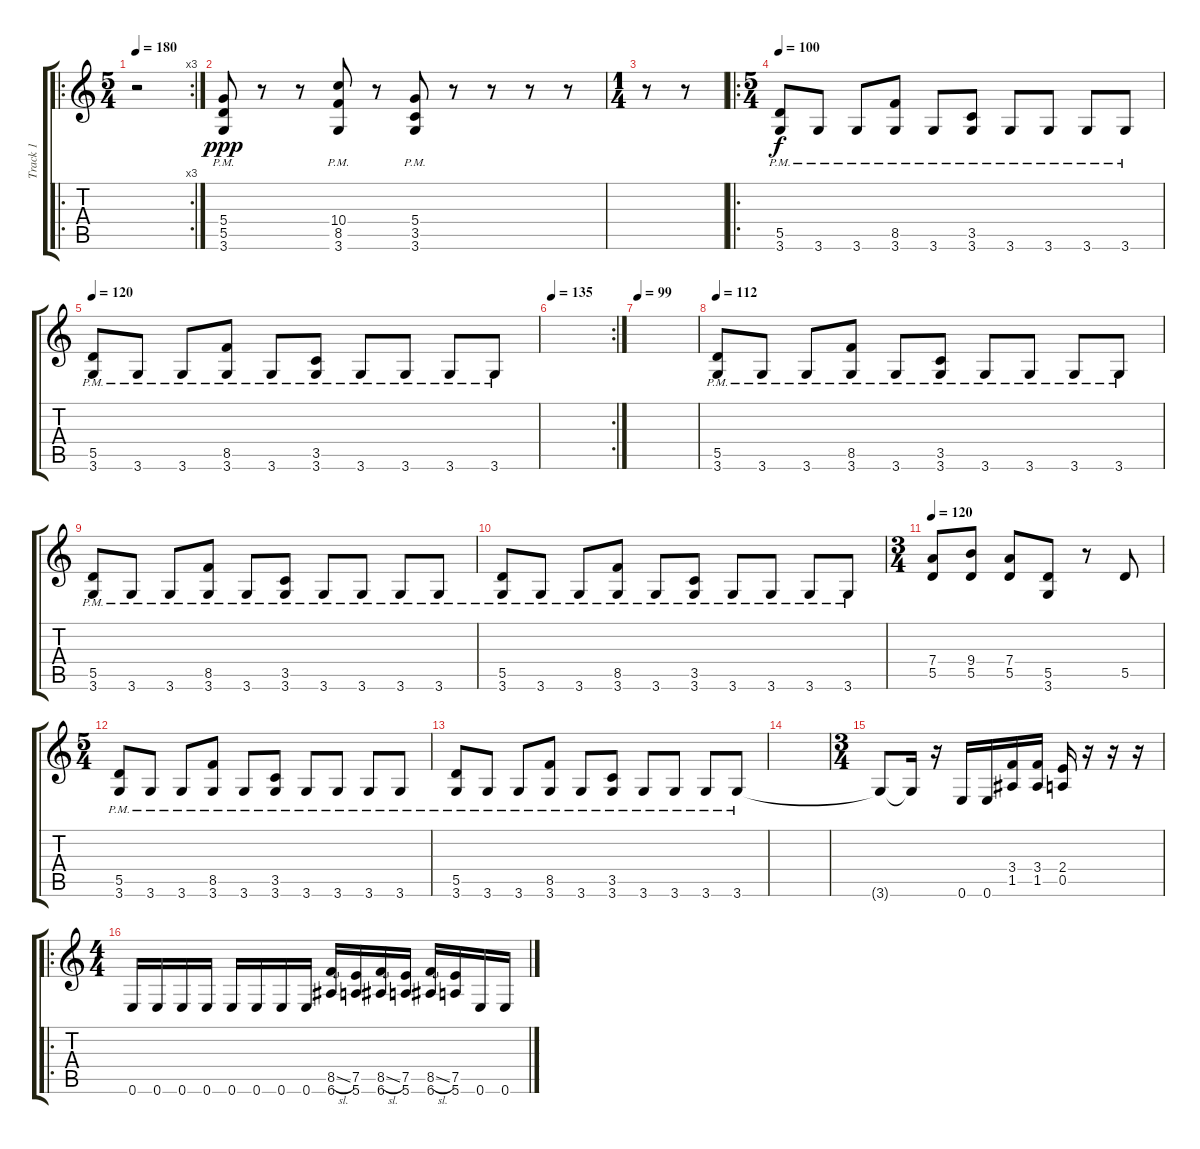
\track ("Track 1" "Track 1") {instrument overdrivenguitar}
\staff {score tabs}
\tuning (E4 B3 G3 D3 A2 E2) {hide}
\ro
\rc 3
\ts (5 4)
\tempo 180
\clef g2
\ks c
r.2{dy f} |
(5.4 5.5{pm} 3.6{pm}).8{dy ppp} r.8 r.8 (10.4 8.5{pm} 3.6{pm}).8 r.8 (5.4 3.5{pm} 3.6{pm}).8 r.8 r.8 r.8 r.8 |
\ts (1 4)
r.8 r.8 |
\ro
\ts (5 4)
\tempo 100
(5.5{pm} 3.6{pm}).8{dy f} 3.6{pm}.8 3.6{pm}.8 (8.5{pm} 3.6{pm}).8 3.6{pm}.8 (3.5{pm} 3.6{pm}).8 3.6{pm}.8 3.6{pm}.8 3.6{pm}.8 3.6{pm}.8 |
\tempo 120
(5.5{pm} 3.6{pm}).8 3.6{pm}.8 3.6{pm}.8 (8.5{pm} 3.6{pm}).8 3.6{pm}.8 (3.5{pm} 3.6{pm}).8 3.6{pm}.8 3.6{pm}.8 3.6{pm}.8 3.6{pm}.8 |
\rc 2
\tempo 135
|
\tempo 99
|
\tempo 112
(5.5{pm} 3.6{pm}).8 3.6{pm}.8 3.6{pm}.8 (8.5{pm} 3.6{pm}).8 3.6{pm}.8 (3.5{pm} 3.6{pm}).8 3.6{pm}.8 3.6{pm}.8 3.6{pm}.8 3.6{pm}.8 |
(5.5{pm} 3.6{pm}).8 3.6{pm}.8 3.6{pm}.8 (8.5{pm} 3.6{pm}).8 3.6{pm}.8 (3.5{pm} 3.6{pm}).8 3.6{pm}.8 3.6{pm}.8 3.6{pm}.8 3.6{pm}.8 |
(5.5{pm} 3.6{pm}).8 3.6{pm}.8 3.6{pm}.8 (8.5{pm} 3.6{pm}).8 3.6{pm}.8 (3.5{pm} 3.6{pm}).8 3.6{pm}.8 3.6{pm}.8 3.6{pm}.8 3.6{pm}.8 |
\ts (3 4)
\tempo 120
(7.4 5.5).8 (9.4 5.5).8 (7.4 5.5).8 (5.5 3.6).8 r.8 5.5.8 |
\ts (5 4)
(5.5{pm} 3.6{pm}).8 3.6{pm}.8 3.6{pm}.8 (8.5{pm} 3.6{pm}).8 3.6{pm}.8 (3.5{pm} 3.6{pm}).8 3.6{pm}.8 3.6{pm}.8 3.6{pm}.8 3.6{pm}.8 |
(5.5{pm} 3.6{pm}).8 3.6{pm}.8 3.6{pm}.8 (8.5{pm} 3.6{pm}).8 3.6{pm}.8 (3.5{pm} 3.6{pm}).8 3.6{pm}.8 3.6{pm}.8 3.6{pm}.8 3.6{pm}.8 |
|
\ts (3 4)
3.6{t}.8 3.6{t}.16 r.16 0.6.16 0.6.16 (3.4 1.5).16 (3.4 1.5).16 (2.4 0.5).16 r.16 r.16 r.16 |
\ro
\ts (4 4)
0.6.16 0.6.16 0.6.16 0.6.16 0.6.16 0.6.16 0.6.16 0.6.16 (8.5{sl} 6.6).16 (7.5 5.6).16 (8.5{sl} 6.6).16 (7.5 5.6).16 (8.5{sl} 6.6).16 (7.5 5.6).16 0.6.16 0.6.16
